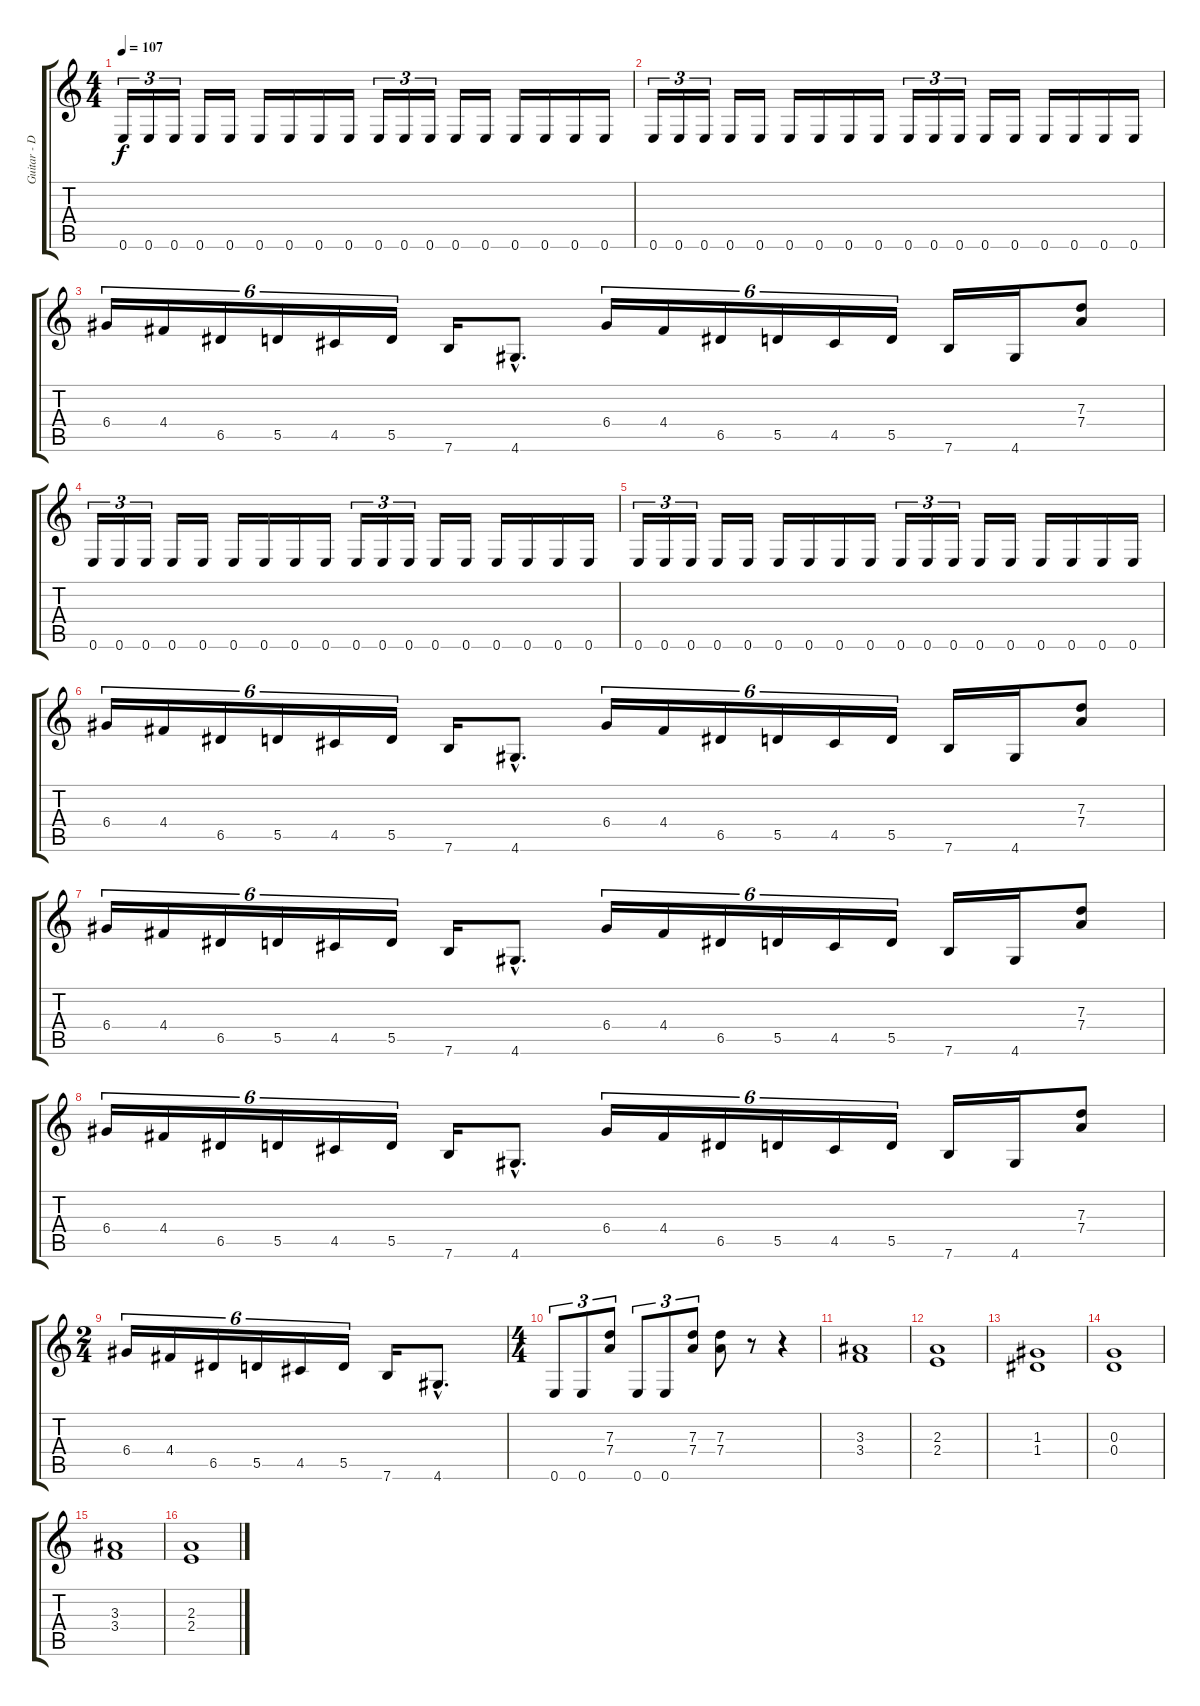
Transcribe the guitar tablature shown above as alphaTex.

\track ("Guitar - DimeBag" "Guitar - D") {instrument distortionguitar}
\staff {score tabs}
\tuning (E4 B3 G3 D3 A2 E2) {hide}
\ts (4 4)
\tempo 107
\clef g2
\ks c
0.6.16{tu (3 2) dy f} 0.6.16{tu (3 2)} 0.6.16{tu (3 2)} 0.6.16 0.6.16 0.6.16 0.6.16 0.6.16 0.6.16 0.6.16{tu (3 2)} 0.6.16{tu (3 2)} 0.6.16{tu (3 2)} 0.6.16 0.6.16 0.6.16 0.6.16 0.6.16 0.6.16 |
0.6.16{tu (3 2)} 0.6.16{tu (3 2)} 0.6.16{tu (3 2)} 0.6.16 0.6.16 0.6.16 0.6.16 0.6.16 0.6.16 0.6.16{tu (3 2)} 0.6.16{tu (3 2)} 0.6.16{tu (3 2)} 0.6.16 0.6.16 0.6.16 0.6.16 0.6.16 0.6.16 |
6.4.16{tu (6 4)} 4.4.16{tu (6 4)} 6.5.16{tu (6 4)} 5.5.16{tu (6 4)} 4.5.16{tu (6 4)} 5.5.16{tu (6 4)} 7.6.16 4.6{hac}.8{d} 6.4.16{tu (6 4)} 4.4.16{tu (6 4)} 6.5.16{tu (6 4)} 5.5.16{tu (6 4)} 4.5.16{tu (6 4)} 5.5.16{tu (6 4)} 7.6.16 4.6.16 (7.3 7.4).8 |
0.6.16{tu (3 2)} 0.6.16{tu (3 2)} 0.6.16{tu (3 2)} 0.6.16 0.6.16 0.6.16 0.6.16 0.6.16 0.6.16 0.6.16{tu (3 2)} 0.6.16{tu (3 2)} 0.6.16{tu (3 2)} 0.6.16 0.6.16 0.6.16 0.6.16 0.6.16 0.6.16 |
0.6.16{tu (3 2)} 0.6.16{tu (3 2)} 0.6.16{tu (3 2)} 0.6.16 0.6.16 0.6.16 0.6.16 0.6.16 0.6.16 0.6.16{tu (3 2)} 0.6.16{tu (3 2)} 0.6.16{tu (3 2)} 0.6.16 0.6.16 0.6.16 0.6.16 0.6.16 0.6.16 |
6.4.16{tu (6 4)} 4.4.16{tu (6 4)} 6.5.16{tu (6 4)} 5.5.16{tu (6 4)} 4.5.16{tu (6 4)} 5.5.16{tu (6 4)} 7.6.16 4.6{hac}.8{d} 6.4.16{tu (6 4)} 4.4.16{tu (6 4)} 6.5.16{tu (6 4)} 5.5.16{tu (6 4)} 4.5.16{tu (6 4)} 5.5.16{tu (6 4)} 7.6.16 4.6.16 (7.3 7.4).8 |
6.4.16{tu (6 4)} 4.4.16{tu (6 4)} 6.5.16{tu (6 4)} 5.5.16{tu (6 4)} 4.5.16{tu (6 4)} 5.5.16{tu (6 4)} 7.6.16 4.6{hac}.8{d} 6.4.16{tu (6 4)} 4.4.16{tu (6 4)} 6.5.16{tu (6 4)} 5.5.16{tu (6 4)} 4.5.16{tu (6 4)} 5.5.16{tu (6 4)} 7.6.16 4.6.16 (7.3 7.4).8 |
6.4.16{tu (6 4)} 4.4.16{tu (6 4)} 6.5.16{tu (6 4)} 5.5.16{tu (6 4)} 4.5.16{tu (6 4)} 5.5.16{tu (6 4)} 7.6.16 4.6{hac}.8{d} 6.4.16{tu (6 4)} 4.4.16{tu (6 4)} 6.5.16{tu (6 4)} 5.5.16{tu (6 4)} 4.5.16{tu (6 4)} 5.5.16{tu (6 4)} 7.6.16 4.6.16 (7.3 7.4).8 |
\ts (2 4)
6.4.16{tu (6 4)} 4.4.16{tu (6 4)} 6.5.16{tu (6 4)} 5.5.16{tu (6 4)} 4.5.16{tu (6 4)} 5.5.16{tu (6 4)} 7.6.16 4.6{hac}.8{d} |
\ts (4 4)
0.6.8{tu (3 2)} 0.6.8{tu (3 2)} (7.3 7.4).8{tu (3 2)} 0.6.8{tu (3 2)} 0.6.8{tu (3 2)} (7.3 7.4).8{tu (3 2)} (7.3 7.4).8 r.8 r.4 |
(3.3 3.4).1 |
(2.3 2.4).1 |
(1.3 1.4).1 |
(0.3 0.4).1 |
(3.3 3.4).1 |
(2.3 2.4).1
